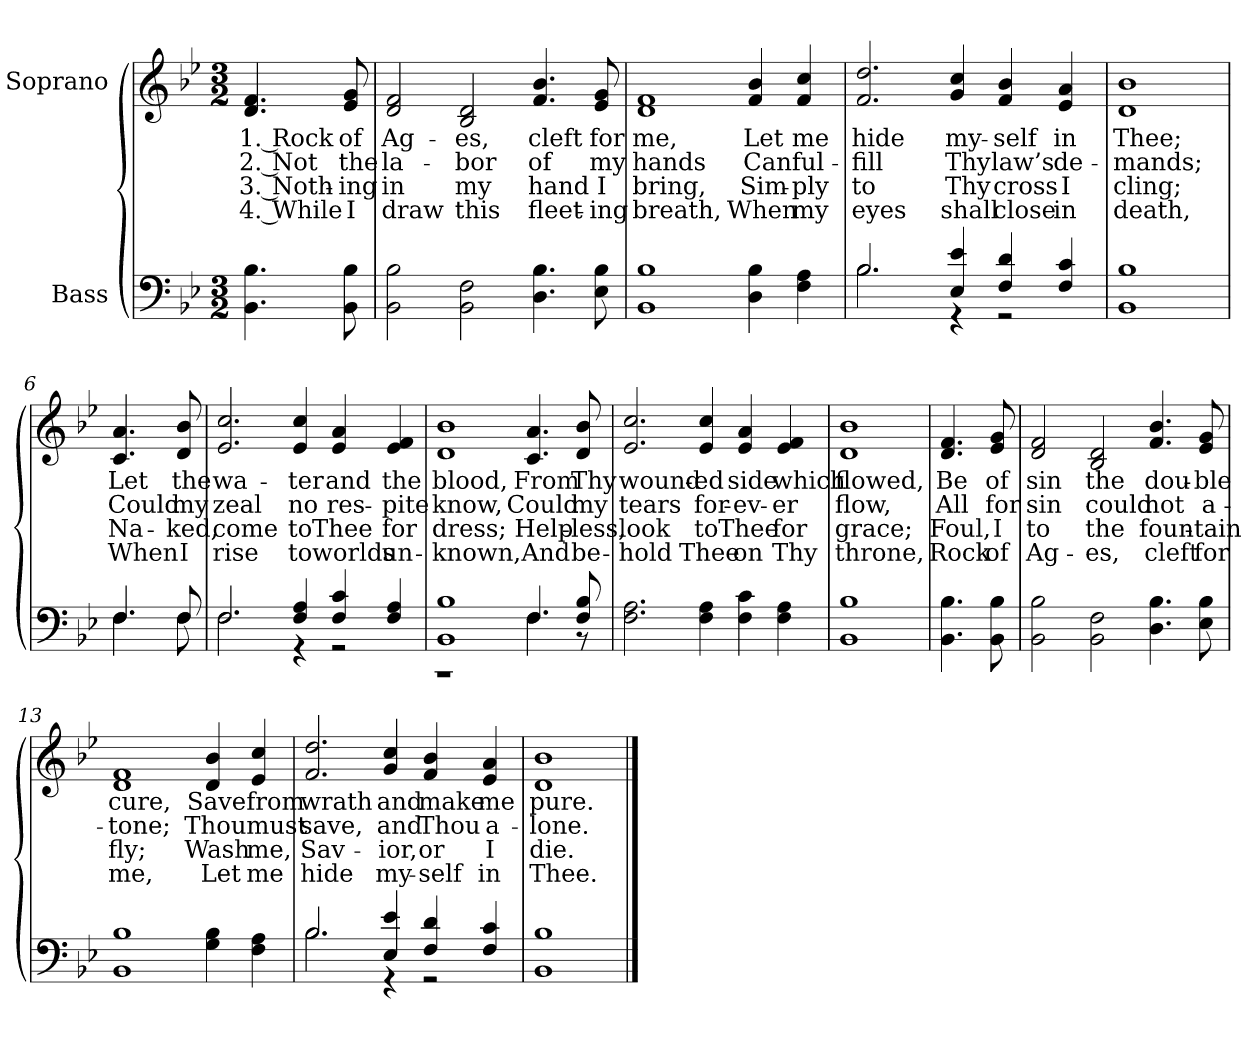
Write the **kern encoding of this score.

**kern	**kern	**text	**text	**text	**text
*part2	*part1	*part1	*part1	*part1	*part1
*staff2	*staff1	*staff1	*staff1	*staff1	*staff1
*I"Bass	*I"Soprano	*	*	*	*
*clefF4	*clefG2	*	*	*	*
*k[b-e-]	*k[b-e-]	*	*	*	*
*B-:	*B-:	*	*	*	*
*M3/2	*M3/2	*	*	*	*
*MM140	*MM140	*	*	*	*
=1	=1	=1	=1	=1	=1
4.BB- 4.B-	4.d 4.f	-1. Rock	-2. Not	-3. Noth-	-4. While
8BB- 8B-	8e- 8g	-of	-the	-ing	-I
=2	=2	=2	=2	=2	=2
2BB- 2B-	2d 2f	-Ag-	-la-	-in	-draw
2BB- 2F	2B- 2d	-es,	-bor	-my	-this
4.D 4.B-	4.f 4.b-	-cleft	-of	-hand	-fleet-
8E- 8B-	8e- 8g	-for	-my	-I	-ing
=3	=3	=3	=3	=3	=3
1BB- 1B-	1d 1f	-me,	-hands	-bring,	-breath,
4D 4B-	4f 4b-	-Let	-Can	-Sim-	-When
4F 4A	4f 4cc	-me	-ful-	-ply	-my
=4	=4	=4	=4	=4	=4
*^	*	*	*	*	*
2.B-	2.B-	2.f 2.dd	-hide	-fill	-to	-eyes
4E- 4e-	4r	4g 4cc	-my-	-Thy	-Thy	-shall
4F 4d	2r	4f 4b-	-self	-law’s	-cross	-close
4F 4c	.	4e- 4a	-in	-de-	-I	-in
*v	*v	*	*	*	*	*
=5	=5	=5	=5	=5	=5
1BB- 1B-	1d 1b-	-Thee;	-mands;	-cling;	-death,
=6	=6	=6	=6	=6	=6
*^	*	*	*	*	*
4.F	4.F	4.c 4.a	-Let	-Could	-Na-	-When
8F	8F	8d 8b-	-the	-my	-ked,	-I
=7	=7	=7	=7	=7	=7	=7
2.F	2.F	2.e- 2.cc	-wa-	-zeal	-come	-rise
4F 4A	4r	4e- 4cc	-ter	-no	-to	-to
4F 4c	2r	4e- 4a	-and	-res-	-Thee	-worlds
4F 4A	.	4e- 4f	-the	-pite	-for	-un-
=8	=8	=8	=8	=8	=8	=8
1BB- 1B-	1r	1d 1b-	-blood,	-know,	-dress;	-known,
4.F	4.F	4.c 4.a	-From	-Could	-Help-	-And
8F 8B-	8r	8d 8b-	-Thy	-my	-less,	-be-
*v	*v	*	*	*	*	*
=9	=9	=9	=9	=9	=9
2.F 2.A	2.e- 2.cc	-wound-	-tears	-look	-hold
4F 4A	4e- 4cc	-ed	-for-	-to	-Thee
4F 4c	4e- 4a	-side	-ev-	-Thee	-on
4F 4A	4e- 4f	-which	-er	-for	-Thy
=10	=10	=10	=10	=10	=10
1BB- 1B-	1d 1b-	-flowed,	-flow,	-grace;	-throne,
=11	=11	=11	=11	=11	=11
4.BB- 4.B-	4.d 4.f	-Be	-All	-Foul,	-Rock
8BB- 8B-	8e- 8g	-of	-for	-I	-of
=12	=12	=12	=12	=12	=12
2BB- 2B-	2d 2f	-sin	-sin	-to	-Ag-
2BB- 2F	2B- 2d	-the	-could	-the	-es,
4.D 4.B-	4.f 4.b-	-dou-	-not	-foun-	-cleft
8E- 8B-	8e- 8g	-ble	-a-	-tain	-for
=13	=13	=13	=13	=13	=13
1BB- 1B-	1d 1f	-cure,	-tone;	-fly;	-me,
4G 4B-	4d 4b-	-Save	-Thou	-Wash	-Let
4F 4A	4e- 4cc	-from	-must	-me,	-me
=14	=14	=14	=14	=14	=14
*^	*	*	*	*	*
2.B-	2.B-	2.f 2.dd	-wrath	-save,	-Sav-	-hide
4E- 4e-	4r	4g 4cc	-and	-and	-ior,	-my-
4F 4d	2r	4f 4b-	-make	-Thou	-or	-self
4F 4c	.	4e- 4a	-me	-a-	-I	-in
*v	*v	*	*	*	*	*
=15	=15	=15	=15	=15	=15
1BB- 1B-	1d 1b-	-pure.	-lone.	-die.	-Thee.
==	==	==	==	==	==
*-	*-	*-	*-	*-	*-
